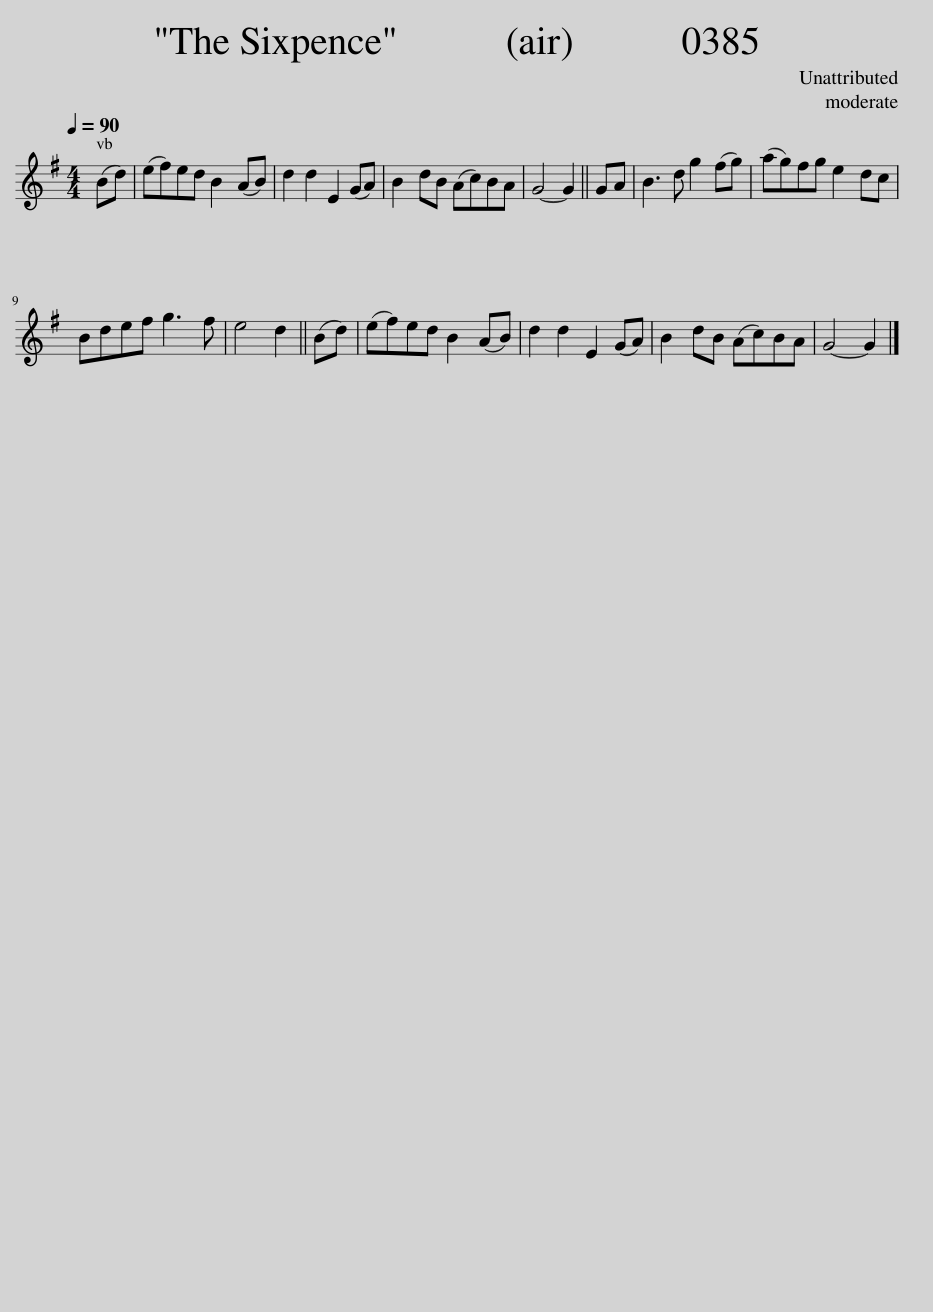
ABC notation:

X:1
L:1/8
Q:1/4=90
M:4/4
I:linebreak $
K:G
V:1 treble
V:1
 (Bd) | (ef)ed B2 (AB) | d2 d2 E2 (GA) | B2 dB (Ac)BA | G4- G2 || %5
 GA | B3 d g2 (fg) | (ag)fg e2 dc |$ Bdef g3 f | e4 d2 || %10
 (Bd) | (ef)ed B2 (AB) | d2 d2 E2 (GA) | B2 dB (Ac)BA | G4- G2 |] %15
